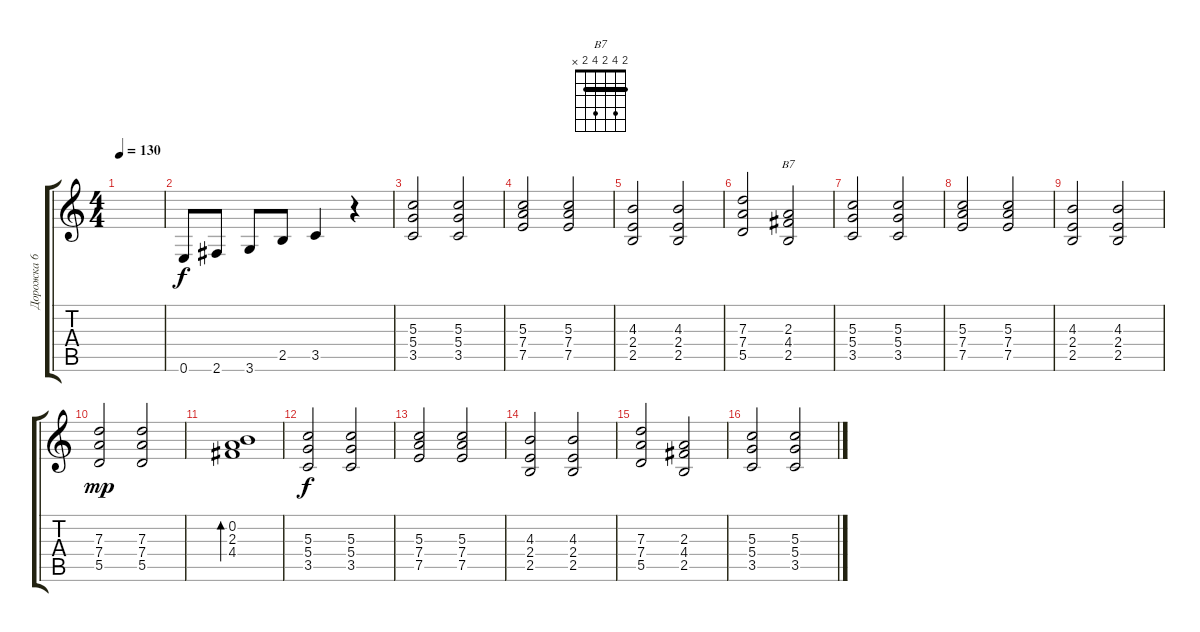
\track ("Дорожка 6" "Дорожка 6") {instrument overdrivenguitar}
\staff {score tabs}
\tuning (E4 B3 G3 D3 A2 E2) {hide}
\chord ("B7" 2 4 2 4 2 x) {barre 2}
\ts (4 4)
\tempo 130
\clef g2
\ks c
|
0.6.8 2.6.8 3.6.8 2.5.8 3.5.4 r.4 |
(5.3 5.4 3.5).2 (5.3 5.4 3.5).2 |
(5.3 7.4 7.5).2 (5.3 7.4 7.5).2 |
(4.3 2.4 2.5).2 (4.3 2.4 2.5).2 |
(7.3 7.4 5.5).2 (2.3 4.4 2.5).2{ch "B7"} |
(5.3 5.4 3.5).2 (5.3 5.4 3.5).2 |
(5.3 7.4 7.5).2 (5.3 7.4 7.5).2 |
(4.3 2.4 2.5).2 (4.3 2.4 2.5).2 |
(7.3 7.4 5.5).2{dy mp} (7.3 7.4 5.5).2 |
(0.2 2.3 4.4).1{bd 480} |
(5.3 5.4 3.5).2{dy f} (5.3 5.4 3.5).2 |
(5.3 7.4 7.5).2 (5.3 7.4 7.5).2 |
(4.3 2.4 2.5).2 (4.3 2.4 2.5).2 |
(7.3 7.4 5.5).2 (2.3 4.4 2.5).2 |
(5.3 5.4 3.5).2 (5.3 5.4 3.5).2
